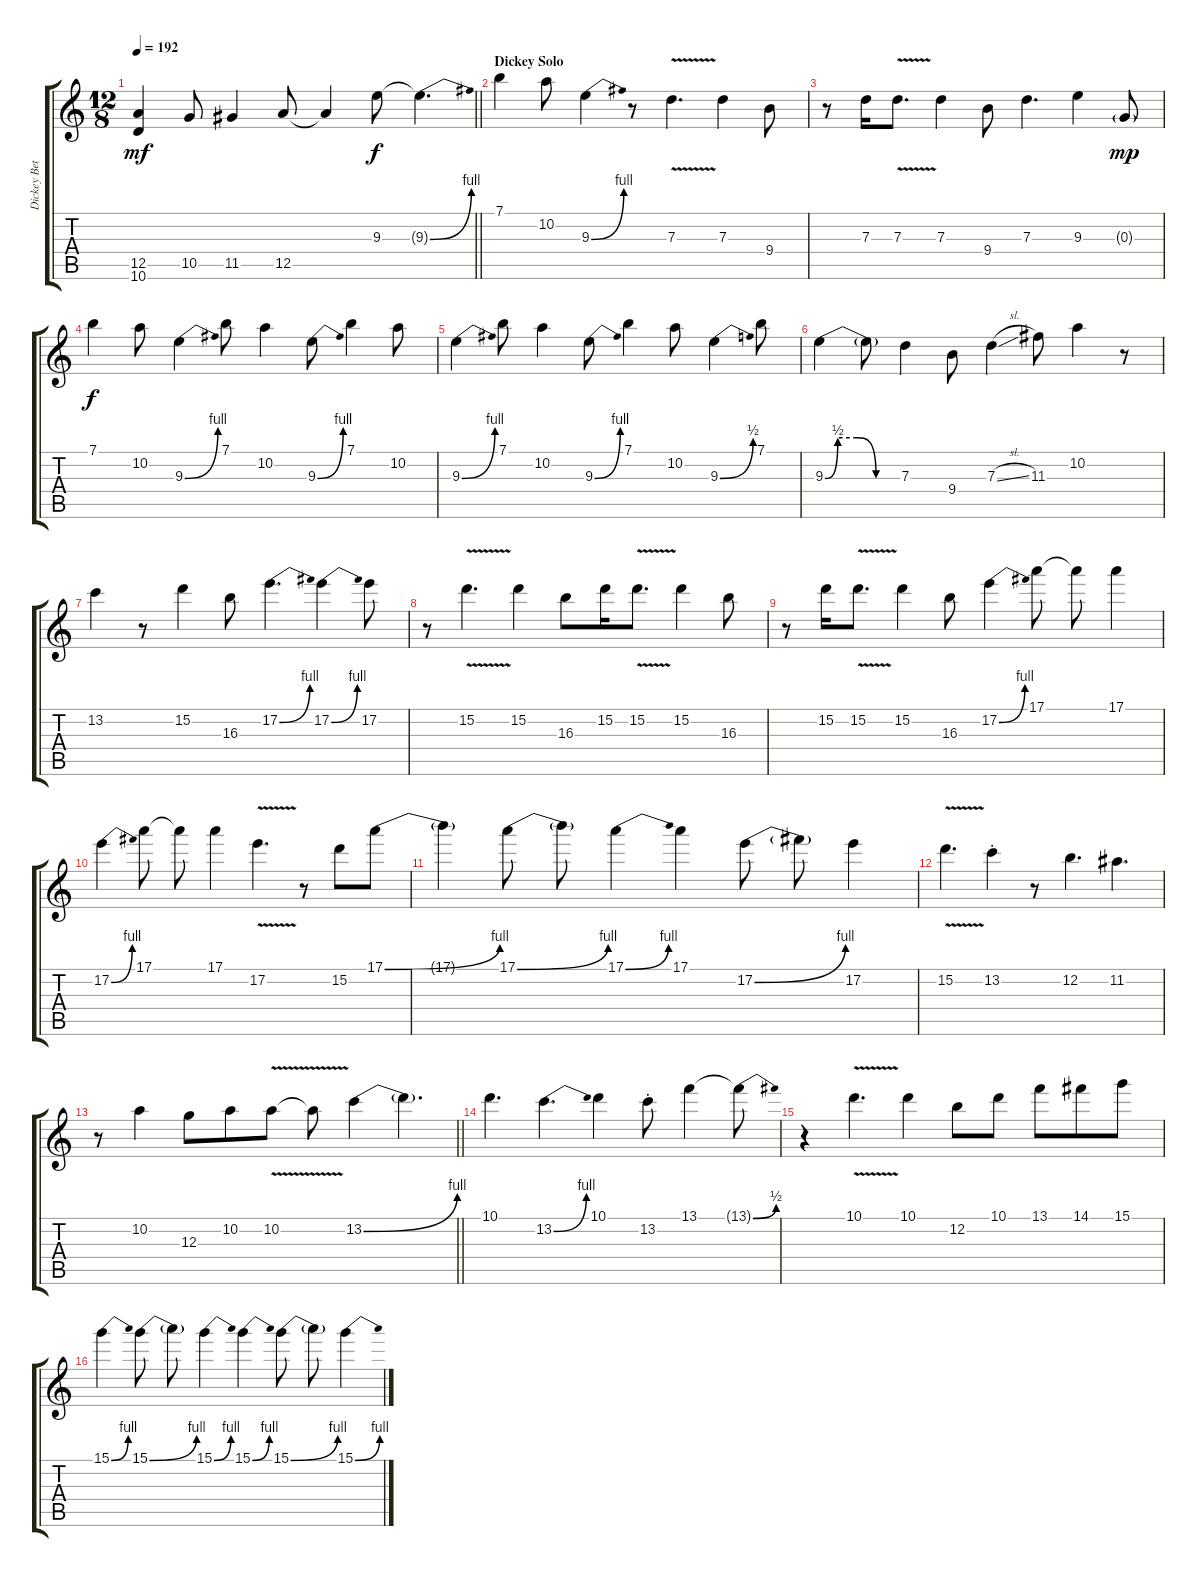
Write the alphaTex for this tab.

\track ("Dickey Betts - Guitar" "Dickey Bet") {instrument electricguitarclean}
\staff {score tabs}
\tuning (E4 B3 G3 D3 A2 E2) {hide}
\ts (12 8)
\tempo 192
\clef g2
\barLineRight lightlight
\ks c
(12.5 10.6).4{dy mf} 10.5.8 11.5.4 12.5.8 12.5{t}.4 9.3.8{dy f volume 16} 9.3{be (bend 0 0 60 4) t}.4{d} |
\section ("" "Dickey Solo")
7.1.4 10.2.8 9.3{be (bend 0 0 60 4)}.4 r.8 7.3{v}.4{d} 7.3.4 9.4.8 |
r.8 7.3.16 7.3{v}.8{d} 7.3.4 9.4.8 7.3.4{d} 9.3.4 0.3{g}.8{dy mp} |
7.1.4{dy f} 10.2.8 9.3{be (bend 0 0 60 4)}.4 7.1.8 10.2.4 9.3{be (bend 0 0 60 4)}.8 7.1.4 10.2.8 |
9.3{be (bend 0 0 60 4)}.4 7.1.8 10.2.4 9.3{be (bend 0 0 60 4)}.8 7.1.4 10.2.8 9.3{be (bend 0 0 60 2)}.4 7.1.8 |
9.3{be (custom 0 0 10 2 25 2 40 0 60 0)}.4 9.3{t}.8 7.3.4 9.4.8 7.3{sl}.4 11.3.8 10.2.4 r.8 |
13.2.4 r.8 15.2.4 16.3.8 17.2{be (bend 0 0 60 4)}.4{d} 17.2{be (bend 0 0 60 4)}.4 17.2.8 |
r.8 15.2{v}.4{d} 15.2.4 16.3.8 15.2.16 15.2{v}.8{d} 15.2.4 16.3.8 |
r.8 15.2.16 15.2{v}.8{d} 15.2.4 16.3.8 17.2{be (bend 0 0 60 4)}.4 17.1.8 17.1{t}.8 17.1.4 |
17.2{be (bend 0 0 60 4)}.4 17.1.8 17.1{t}.8 17.1.4 17.2{v}.4{d} r.8 15.2.8 17.1{be (bend 0 0 60 4)}.8 |
17.1{t}.4 17.1{be (bend 0 0 60 4)}.8 17.1{t}.8 17.1{be (bend 0 0 60 4)}.4 17.1.4 17.2{be (bend 0 0 60 4)}.8 17.2{t}.8 17.2.4 |
15.2{v}.4{d} 13.2{st}.4 r.8 12.2.4{d} 11.2.4{d} |
\barLineRight lightlight
r.8 10.2.4 12.3.8 10.2.8 10.2{v}.8 10.2{t}.8 13.2{be (bend 0 0 60 4)}.4 13.2{t}.4{d} |
10.1.4{d} 13.2{be (bend 0 0 60 4)}.4{d} 10.1.4 13.2{st}.8 13.1.4 13.1{be (bend 0 0 60 2) t}.8 |
r.4 10.1{v}.4{d} 10.1.4 12.2.8 10.1.8 13.1.8 14.1.8 15.1.8 |
15.1{be (bend 0 0 60 4)}.4 15.1{be (bend 0 0 60 4)}.8 15.1{t}.8 15.1{be (bend 0 0 60 4)}.4 15.1{be (bend 0 0 60 4)}.4 15.1{be (bend 0 0 60 4)}.8 15.1{t}.8 15.1{be (bend 0 0 60 4)}.4
